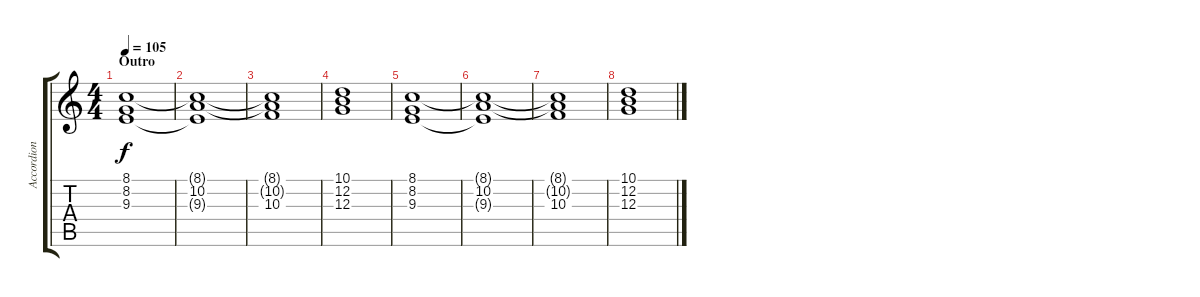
\track ("Accordion" "Accordion") {instrument accordion}
\staff {score tabs}
\tuning (E4 B3 G3 D3 A2 E2) {hide}
\ts (4 4)
\section ("" "Outro")
\tempo 105
\clef g2
\ks c
(8.1 8.2 9.3).1{dy f} |
(8.1{t} 10.2 9.3{t}).1 |
(8.1{t} 10.2{t} 10.3).1 |
(10.1 12.2 12.3).1 |
(8.1 8.2 9.3).1 |
(8.1{t} 10.2 9.3{t}).1 |
(8.1{t} 10.2{t} 10.3).1 |
(10.1 12.2 12.3).1
